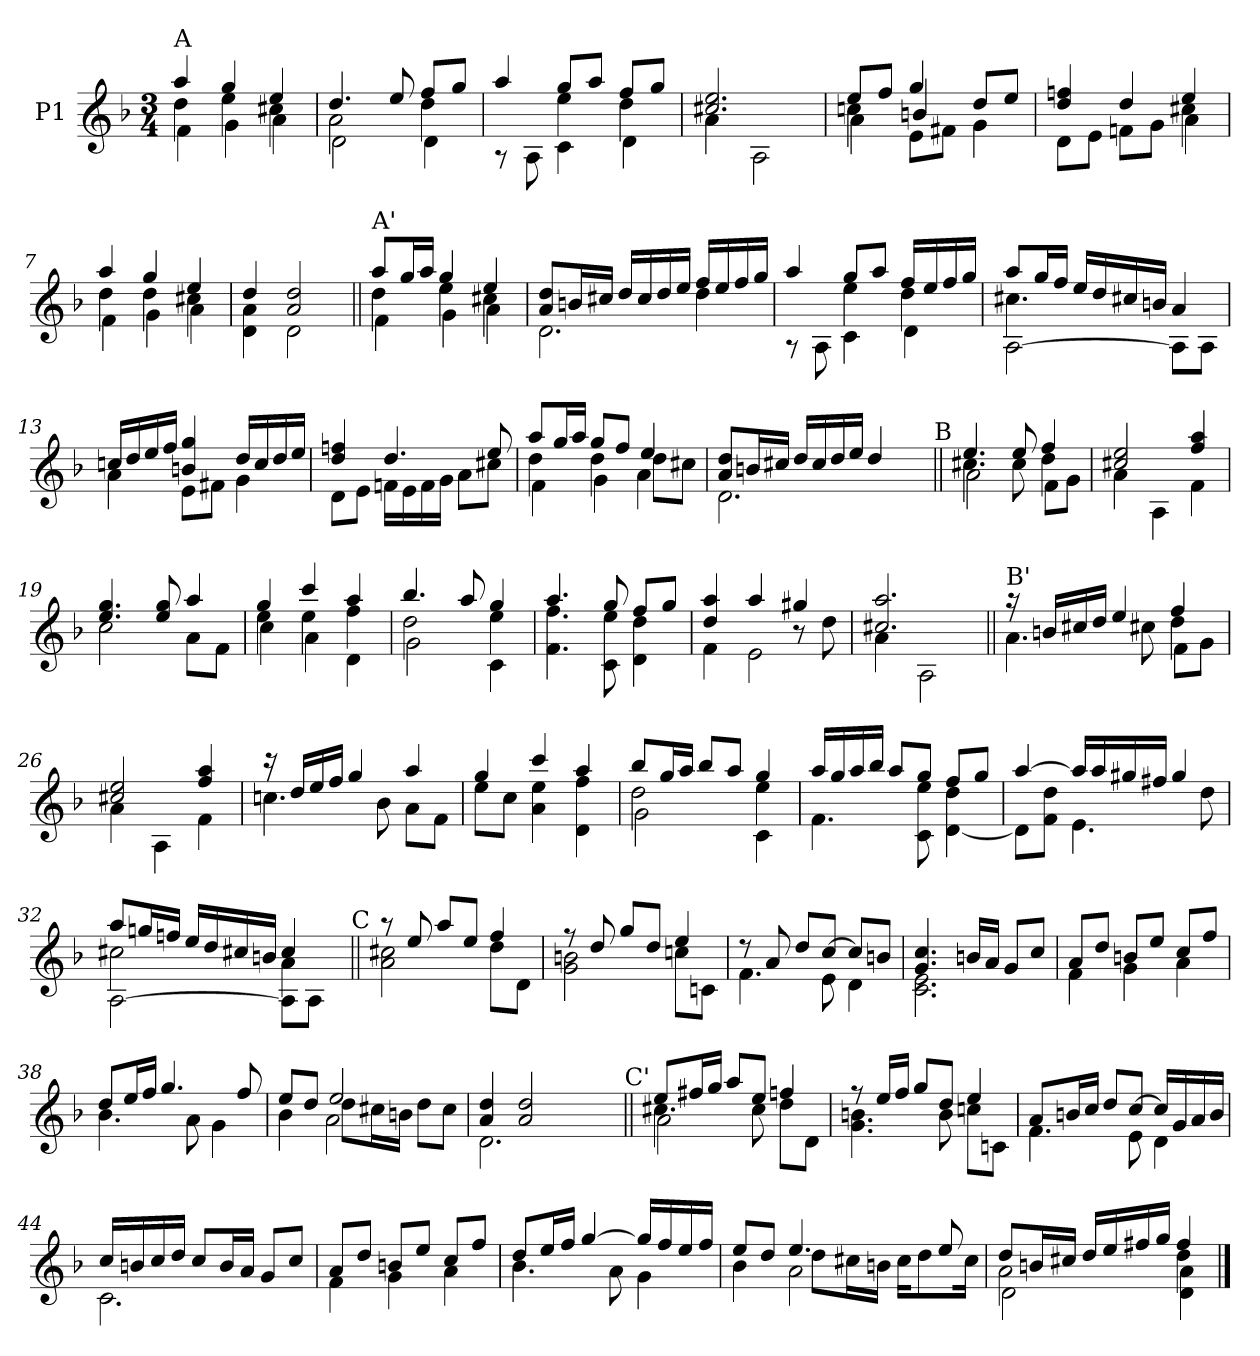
**kern
*part1
*staff1
*I"P1
!!LO:PB:g=z
*clefG2
*ITrd7c12
*k[b-]
*F:
*M3/4
=1
*^
*	*^
!LO:TX:a:t=A	!	!
4ai/	4di\	4Fi\
*MM76	*	*
4gi/	4ei\	4Gi\
4ei/	4c#Xi\	4Ai\
=2	=2	=2
4.di/	2Ai\	2Di\
8ei/	.	.
8fi/L	4di\	4Di\
8gi/J	.	.
=3	=3	=3
4ai/	4ryy	8r
.	.	8AAi\
8gi/L	4ei\	4Ci\
8ai/J	.	.
8fi/L	4di\	4Di\
8gi/J	.	.
*	*v	*v
=4	=4
2.c#Xi/ 2.ei	4Ai\
.	2AAi\
=5	=5
*	*^
8ei/L	4cni\	4Ai\
8fi/J	.	.
4gi/	4Bni/	8Ei\L
.	.	8F#Xi\J
8di/L	4ryy	4Gi\
8ei/J	.	.
=6	=6	=6
4di/ 4fni	2ryy	8Di\L
.	.	8Ei\J
4di/	.	8Fni\L
.	.	8Gi\J
4ei/	4c#Xi\	4Ai\
!!LO:LB:g=z	!!	!!
=7	=7	=7
4ai/	4di\	4Fi\
4gi/	4di\	4Gi\
4ei/	4c#Xi\	4Ai\
*	*v	*v
=8	=8
4di/	4Di\ 4Ai
2Ai/ 2di	2Di\
=9||	=9||
*	*^
!LO:TX:a:t=A'	!	!
8ai/L	4di\	4Fi\
16gi/L	.	.
16ai/JJ	.	.
4gi/	4ei\	4Gi\
4ei/	4c#Xi\	4Ai\
=10	=10	=10
8Ai/ 8diL	2ryy	2.Di\
16Bni/L	.	.
16c#Xi/JJ	.	.
16di/LL	.	.
16c#i/	.	.
16di/	.	.
16ei/JJ	.	.
16fi/LL	4di\	.
16ei/	.	.
16fi/	.	.
16gi/JJ	.	.
=11	=11	=11
4ai/	4ryy	8r
.	.	8AAi\
8gi/L	4ei\	4Ci\
8ai/J	.	.
16fi/LL	4di\	4Di\
16ei/	.	.
16fi/	.	.
16gi/JJ	.	.
!!LO:LB:g=z	!!	!!
=12	=12	=12
8ai/L	4.c#Xi\	[2AAi\
16gi/L	.	.
16fi/JJ	.	.
16ei/LL	.	.
16di/	.	.
16c#Xi/	4.ryy	.
16Bni/JJ	.	.
4Ai/	.	8AAi\L]
.	.	8AAi\J
*	*v	*v
=13	=13
16cni/LL	4Ai\
16di/	.
16ei/	.
16fi/JJ	.
4Bni/ 4gi	8Ei\L
.	8F#Xi\J
16di/LL	4Gi\
16ci/	.
16di/	.
16ei/JJ	.
=14	=14
4di/ 4fni	8Di\L
.	8Ei\J
4.di/	16Fni\LL
.	16Ei\
.	16Fi\
.	16Gi\JJ
.	8Ai\L
8ei/	8c#Xi\J
=15	=15
*	*^
8ai/L	4di\	4Fi\
16gi/L	.	.
16ai/JJ	.	.
8gi/L	4di\	4Gi\
8fi/J	.	.
4ei/	8di\L	4Ai\
.	8c#Xi\J	.
!!LO:LB:g=z	!!	!!
=16	=16	=16
8Ai/ 8diL	2.Di\	2ryy
16Bni/L	.	.
16c#Xi/JJ	.	.
16di/LL	.	.
16c#i/	.	.
16di/	.	.
16ei/JJ	.	.
4di/	.	8ryy
.	.	16ryy
.	.	32ryy
.	.	64ryy
.	.	128...ryy
!	!	!LO:TX:a:t=B
.	.	1024ryy
=17||	=17||	=17||
4.ei/	4.c#Xi\	2Ai\
8ei/	8c#i\	.
4fi/	4di\	8Fi\L
.	.	8Gi\J
*	*v	*v
=18	=18
2c#Xi/ 2ei	4Ai\
.	4AAi\
4fi/ 4ai	4Fi\
=19	=19
4.ei/ 4.gi	2ci\
8ei/ 8gi	.
4ai/	8Ai\L
.	8Fi\J
=20	=20
*	*^
4gi/	4ei\	4ci\
4cci/	4ei\	4Ai\
4ai/	4fi\	4Di\
=21	=21	=21
4.b-i/	2di\	2Gi\
8ai/	.	.
4gi/	4ei\	4Ci\
*	*v	*v
=22	=22
4.ai/	4.Fi\ 4.fi
8gi/	8Ci\ 8ei
8fi/L	4Di\ 4di
8gi/J	.
!!LO:LB:g=z	!!
=23	=23
*	*^
4di/ 4ai	2ryy	4Fi\
4ai/	.	2Ei\
4g#Xi/	8r	.
.	8di\	.
*	*v	*v
=24	=24
2.c#Xi/ 2.ai	4Ai\
.	2AAi\
=25||	=25||
*	*^
!LO:TX:a:t=B'	!	!
16r	4.Ai\	2ryy
16Bni/LL	.	.
16c#Xi/	.	.
16di/JJ	.	.
4ei/	.	.
.	8c#Xi\	.
4fi/	4di\	8Fi\L
.	.	8Gi\J
*	*v	*v
=26	=26
2c#Xi/ 2ei	4Ai\
.	4AAi\
4fi/ 4ai	4Fi\
=27	=27
16r	4.cni\
16di/LL	.
16ei/	.
16fi/JJ	.
4gi/	.
.	8B-i\
4ai/	8Ai\L
.	8Fi\J
=28	=28
4gi/	8ei\L
.	8ci\J
4cci/	4Ai\ 4ei
4ai/	4Di\ 4fi
!!LO:LB:g=z	!!
=29	=29
*	*^
8b-i/L	2di\	2Gi\
16gi/L	.	.
16ai/JJ	.	.
8b-i/L	.	.
8ai/J	.	.
4gi/	4ei\	4Ci\
*	*v	*v
=30	=30
16ai/LL	4.Fi\
16gi/	.
16ai/	.
16b-i/JJ	.
8ai/L	.
8gi/J	8Ci\ 8ei
8fi/L	[4Di\ 4di
8gi/J	.
=31	=31
[4ai/	8Di\L]
.	8Fi\ 8diJ
16ai/LL]	4.Ei\
16ai/	.
16g#Xi/	.
16f#Xi/JJ	.
4g#i/	.
.	8di\
=32	=32
*^	*^
8ai/L	2c#Xi\	[2AAi\	2ryy
16gni/L	.	.	.
16fni/JJ	.	.	.
16ei/LL	.	.	.
16di/	.	.	.
16c#Xi/	.	.	.
16Bni/JJ	.	.	.
4c#i/	4Ai\	8AAi\L]	8ryy
.	.	8AAi\J	16ryy
.	.	.	32ryy
.	.	.	64ryy
.	.	.	128...ryy
!	!	!	!LO:TX:a:t=C
.	.	.	1024ryy
*	*v	*v	*v
!!LO:LB:g=z
=33||	=33||
8r	2Ai\ 2c#Xi
8ei/	.
8ai/L	.
8ei/J	.
4fi/	8di\L
.	8Di\J
=34	=34
8r	2Gi\ 2Bni
8di/	.
8gi/L	.
8di/J	.
4ei/	8cni\L
.	8Cni\J
=35	=35
8r	4.Fi\
8Ai/	.
8di/L	.
[8ci/J	8Ei\
8ci/L]	4Di\
8Bni/J	.
=36	=36
4.Gi/ 4.ci	2.Ci\ 2.Ei
16Bni/LL	.
16Ai/JJ	.
8Gi/L	.
8ci/J	.
=37	=37
8Ai/L	4Fi\
8di/J	.
8Bni/L	4Gi\
8ei/J	.
8ci/L	4Ai\
8fi/J	.
!!LO:LB:g=z	!!
=38	=38
8di/L	4.B-i\
16ei/L	.
16fi/JJ	.
4.gi/	.
.	8Ai\
.	4Gi\
8fi/	.
=39	=39
*	*^
8ei/L	4ryy	4B-i\
8di/J	.	.
2ei/	8di\L	2Ai\
.	16c#Xi\L	.
.	16Bni\JJ	.
.	8di\L	.
.	8c#i\J	.
=40	=40	=40
4Ai/ 4di	2.Di\	2ryy
2Ai/ 2di	.	.
.	.	8ryy
.	.	16ryy
.	.	32ryy
.	.	64ryy
.	.	128...ryy
!	!	!LO:TX:a:t=C'
.	.	1024ryy
=41||	=41||	=41||
8ei/L	4.c#Xi\	2Ai\
16f#Xi/L	.	.
16gi/JJ	.	.
8ai/L	.	.
8ei/J	8c#i\	.
4fni/	8di\L	4ryy
.	8Di\J	.
*	*v	*v
=42	=42
8r	4.Gi\ 4.Bni
16ei/LL	.
16fi/JJ	.
8gi/L	.
8di/J	8Bi\
4ei/	8cni\L
.	8Cni\J
!!LO:LB:g=z	!!
=43	=43
8Ai/L	4.Fi\
16Bni/L	.
16ci/JJ	.
8di/L	.
[8ci/J	8Ei\
16ci/LL]	4Di\
16Gi/	.
16Ai/	.
16Bi/JJ	.
=44	=44
16ci/LL	2.Ci\
16Bni/	.
16ci/	.
16di/JJ	.
8ci/L	.
16Bi/L	.
16Ai/JJ	.
8Gi/L	.
8ci/J	.
=45	=45
8Ai/L	4Fi\
8di/J	.
8Bni/L	4Gi\
8ei/J	.
8ci/L	4Ai\
8fi/J	.
!!LO:LB:g=z	!!
=46	=46
8di/L	4.B-i\
16ei/L	.
16fi/JJ	.
[4gi/	.
.	8Ai\
16gi/LL]	4Gi\
16fi/	.
16ei/	.
16fi/JJ	.
=47	=47
*	*^
8ei/L	4ryy	4B-i\
8di/J	.	.
4.ei/	8di\L	2Ai\
.	16c#Xi\L	.
.	16Bni\JJ	.
.	16c#i\KL	.
.	8di\	.
8ei/	.	.
.	16c#i\Jk	.
=48	=48	=48
8di/L	2Ai\	2Di\
16Bni/L	.	.
16c#Xi/JJ	.	.
16di/LL	.	.
16ei/	.	.
16f#Xi/	.	.
16gi/JJ	.	.
4f#i/	4di\	4Di\ 4Ai
*v	*v	*v
==
*-
